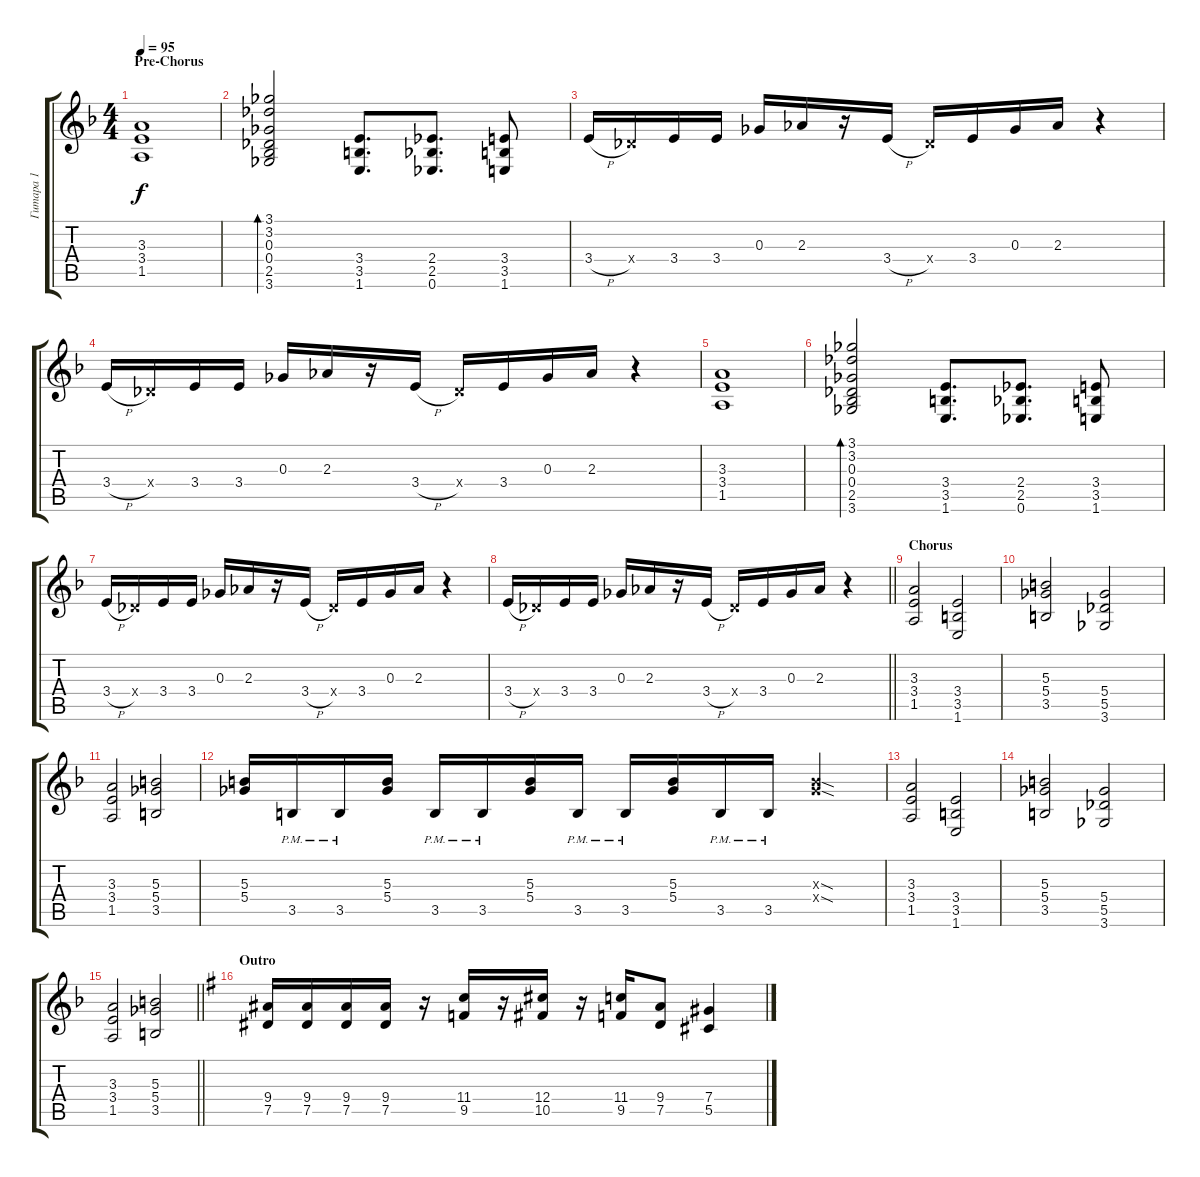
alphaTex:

\track ("Гитара 1" "Гитара 1") {instrument distortionguitar}
\staff {score tabs}
\tuning (Eb4 Bb3 Gb3 Db3 Ab2 Eb2) {hide}
\ts (4 4)
\section ("" "Pre-Chorus")
\tempo 95
\clef g2
\ks dminor
(3.3 3.4 1.5).1{dy f} |
(3.1 3.2 0.3 0.4 2.5 3.6).2{bd 120} (3.4 3.5 1.6).8{d} (2.4 2.5 0.6).8{d} (3.4 3.5 1.6).8 |
3.4{h}.16 0.4{x}.16 3.4.16 3.4.16 0.3.16 2.3.16 r.16 3.4{h}.16 0.4{x}.16 3.4.16 0.3.16 2.3.16 r.4 |
3.4{h}.16 0.4{x}.16 3.4.16 3.4.16 0.3.16 2.3.16 r.16 3.4{h}.16 0.4{x}.16 3.4.16 0.3.16 2.3.16 r.4 |
(3.3 3.4 1.5).1 |
(3.1 3.2 0.3 0.4 2.5 3.6).2{bd 120} (3.4 3.5 1.6).8{d} (2.4 2.5 0.6).8{d} (3.4 3.5 1.6).8 |
3.4{h}.16 0.4{x}.16 3.4.16 3.4.16 0.3.16 2.3.16 r.16 3.4{h}.16 0.4{x}.16 3.4.16 0.3.16 2.3.16 r.4 |
\barLineRight lightlight
3.4{h}.16 0.4{x}.16 3.4.16 3.4.16 0.3.16 2.3.16 r.16 3.4{h}.16 0.4{x}.16 3.4.16 0.3.16 2.3.16 r.4 |
\section ("" "Chorus")
(3.3 3.4 1.5).2 (3.4 3.5 1.6).2 |
(5.3 5.4 3.5).2 (5.4 5.5 3.6).2 |
(3.3 3.4 1.5).2 (5.3 5.4 3.5).2 |
(5.3 5.4).16 3.5{pm}.16 3.5{pm}.16 (5.3 5.4).16 3.5{pm}.16 3.5{pm}.16 (5.3 5.4).16 3.5{pm}.16 3.5{pm}.16 (5.3 5.4).16 3.5{pm}.16 3.5{pm}.16 (5.3{sod x} 5.4{sod x}).4 |
(3.3 3.4 1.5).2 (3.4 3.5 1.6).2 |
(5.3 5.4 3.5).2 (5.4 5.5 3.6).2 |
\barLineRight lightlight
(3.3 3.4 1.5).2 (5.3 5.4 3.5).2 |
\section ("" "Outro")
\ks eminor
(9.4 7.5).16 (9.4 7.5).16 (9.4 7.5).16 (9.4 7.5).16 r.16 (11.4 9.5).16 r.16 (12.4 10.5).16 r.16 (11.4 9.5).16 (9.4 7.5).8 (7.4 5.5).4
